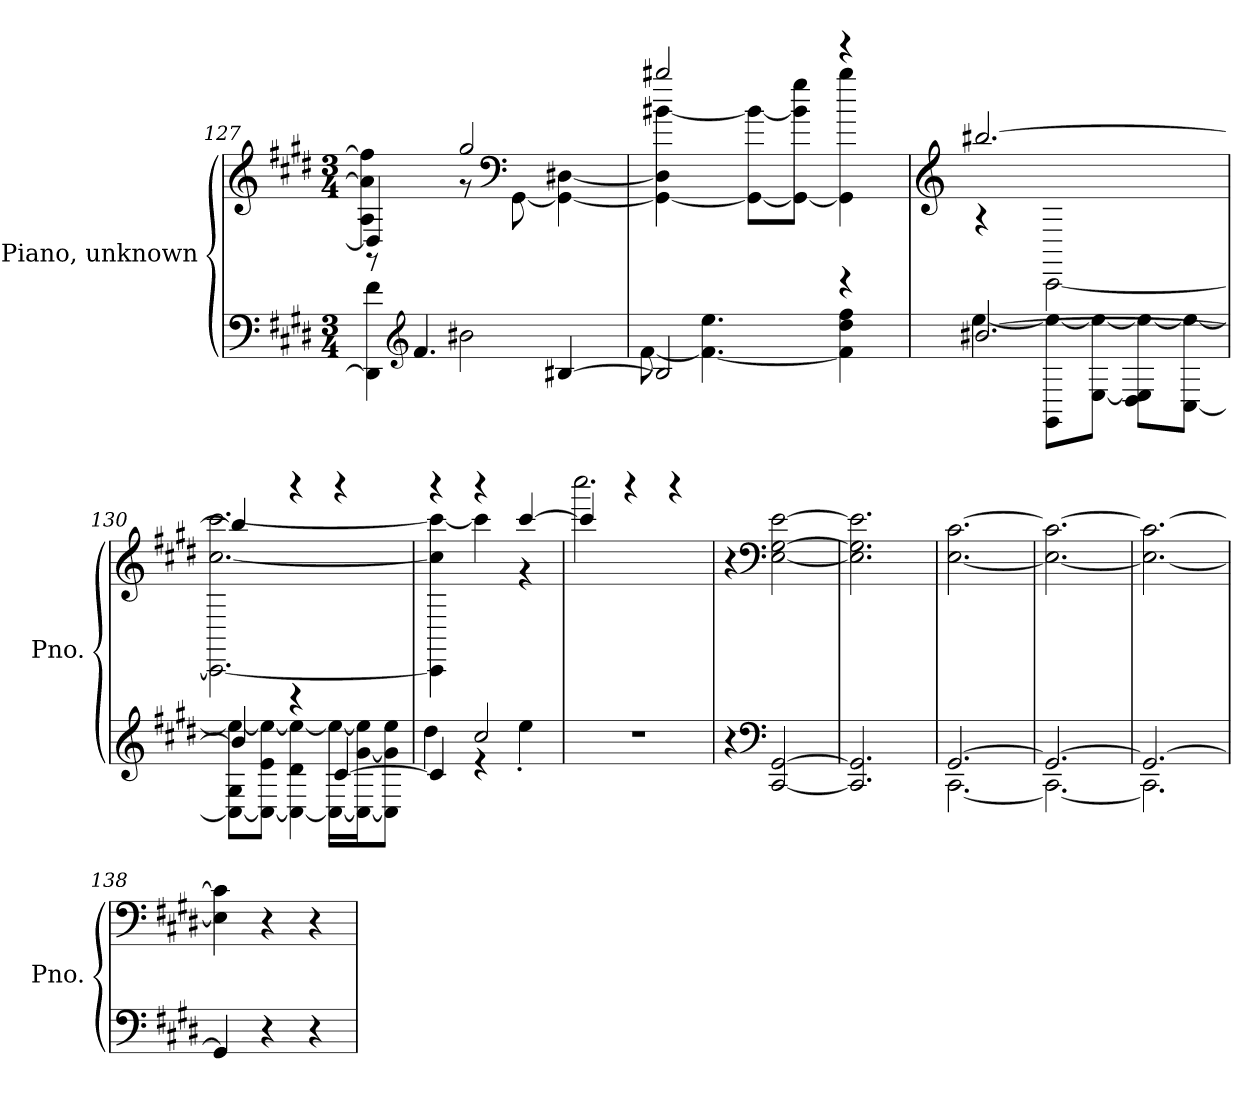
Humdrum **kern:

**kern	**kern
*part1	*part1
*staff2	*staff1
*I"Piano, unknown	*
*I'Pno.	*
*clefF4	*clefG2
*k[f#c#g#d#]	*k[f#c#g#d#]
*M3/4	*M3/4
=127	=127
*^	*^
8r	4DD\] 4f#\	4D/]	4A\ 4a\] 4ff#\]
*clefG2	*	*	*
4.f#/	.	.	.
.	2b#X\	2gg#/	8r
*	*	*clefF4	*
.	.	.	[8GG#\
[4B#X/	.	.	4GG#\_ [4D#X\
=128	=128	=128	=128
2B#/]	[8f#\	2bb#X/	4GG#\_ 4D#\] [4b#X\
.	4.f#\_ 4.ee\	.	.
.	.	.	8GG#\_ 8b#\_L
.	.	.	8GG#\_ 8b#\] 8gg#\J
4r	4f#\] 4dd#\ 4ff#\	4r	4GG#\] 4bb#\
=129	=129	=129	=129
*	*	*clefG2	*
[2.b#X/	[4ee\	[2.bb#X/	4r
.	8GG#\ 8ee\_L	.	[2CC#\
.	[8E\ 8ee\_J	.	.
.	8D#\ 8E\] 8ee\_L	.	.
.	[8C#\ 8ee\_J	.	.
!!LO:LB:g=z	!!
=130	=130	=130	=130
4b#/]	8C#\_ 8G#\ 8ee\_L	4bb#/]	2.CC#\_ [2.cc#\ [2.ccc#\
.	8C#\_ 8e\ 8ee\_J	.	.
4r	4C#\_ 4d#\ 4ee\_	4r	.
[4c#/	16C#\_ 16ee\_LL	4r	.
.	16C#\_ [16g#\ 16ee\]J	.	.
.	8C#\] 8g#\] 8ee\J	.	.
=131	=131	=131	=131
4c#/]	4dd#\	4r	4CC#\] 4cc#\] 4ccc#\_
2cc#/	4r	4r	4ccc#\]
.	4ee'\	[4ccc#/	4r
*v	*v	*	*
=132	=132	=132
2.r	4ccc#/]	2.cccc#\
.	4r	.
.	4r	.
*	*v	*v
=133	=133
4r	4r
*clefF4	*clefF4
[2CC#/ [2GG#/	[2E\ [2G#\ [2e\
=134	=134
2.CC#/] 2.GG#/]	2.E\] 2.G#\] 2.e\]
=135	=135
*^	*
[2.GG#/	[2.CC#\	[2.E\ [2.c#\
=136	=136	=136
2.GG#/_	2.CC#\_	2.E\_ 2.c#\_
=137	=137	=137
2.GG#/_	2.CC#\]	2.E\_ 2.c#\_
*v	*v	*
=138	=138
4GG#/]	4E\] 4c#\]
4r	4r
4r	4r
=	=
*-	*-
